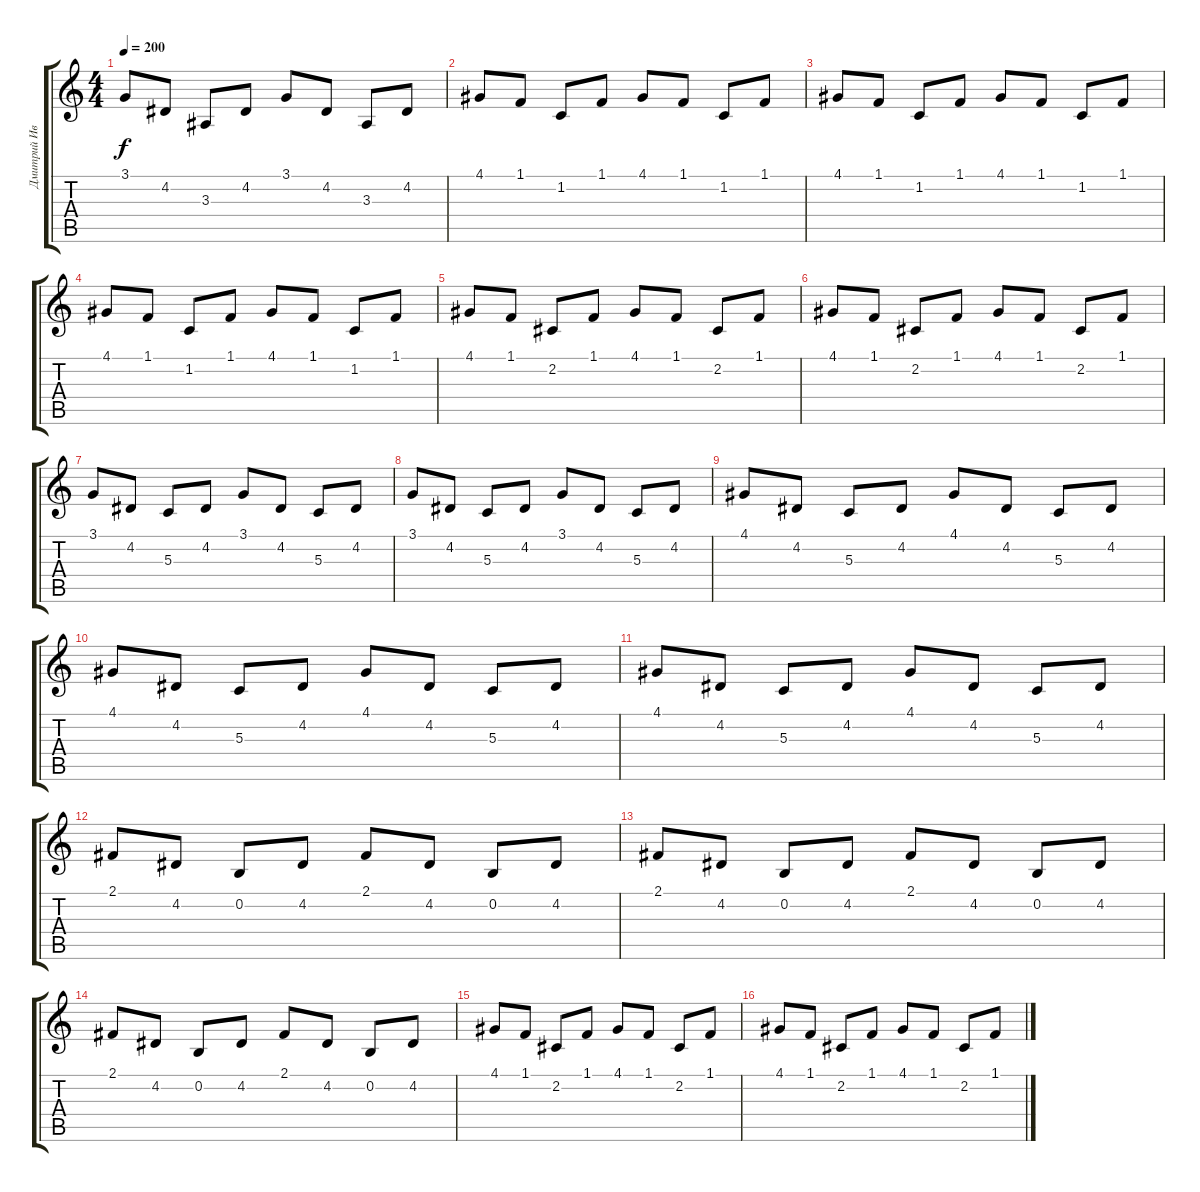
\track ("Дмитрий Иванов" "Дмитрий Ив") {instrument clavinet}
\staff {score tabs}
\tuning (E4 B3 G3 D3 A2 E2) {hide}
\ts (4 4)
\tempo 200
\clef g2
\ks c
3.1.8{dy f} 4.2.8 3.3.8 4.2.8 3.1.8 4.2.8 3.3.8 4.2.8 |
4.1.8 1.1.8 1.2.8 1.1.8 4.1.8 1.1.8 1.2.8 1.1.8 |
4.1.8 1.1.8 1.2.8 1.1.8 4.1.8 1.1.8 1.2.8 1.1.8 |
4.1.8 1.1.8 1.2.8 1.1.8 4.1.8 1.1.8 1.2.8 1.1.8 |
4.1.8 1.1.8 2.2.8 1.1.8 4.1.8 1.1.8 2.2.8 1.1.8 |
4.1.8 1.1.8 2.2.8 1.1.8 4.1.8 1.1.8 2.2.8 1.1.8 |
3.1.8 4.2.8 5.3.8 4.2.8 3.1.8 4.2.8 5.3.8 4.2.8 |
3.1.8 4.2.8 5.3.8 4.2.8 3.1.8 4.2.8 5.3.8 4.2.8 |
4.1.8 4.2.8 5.3.8 4.2.8 4.1.8 4.2.8 5.3.8 4.2.8 |
4.1.8 4.2.8 5.3.8 4.2.8 4.1.8 4.2.8 5.3.8 4.2.8 |
4.1.8 4.2.8 5.3.8 4.2.8 4.1.8 4.2.8 5.3.8 4.2.8 |
2.1.8 4.2.8 0.2.8 4.2.8 2.1.8 4.2.8 0.2.8 4.2.8 |
2.1.8 4.2.8 0.2.8 4.2.8 2.1.8 4.2.8 0.2.8 4.2.8 |
2.1.8 4.2.8 0.2.8 4.2.8 2.1.8 4.2.8 0.2.8 4.2.8 |
4.1.8 1.1.8 2.2.8 1.1.8 4.1.8 1.1.8 2.2.8 1.1.8 |
4.1.8 1.1.8 2.2.8 1.1.8 4.1.8 1.1.8 2.2.8 1.1.8
